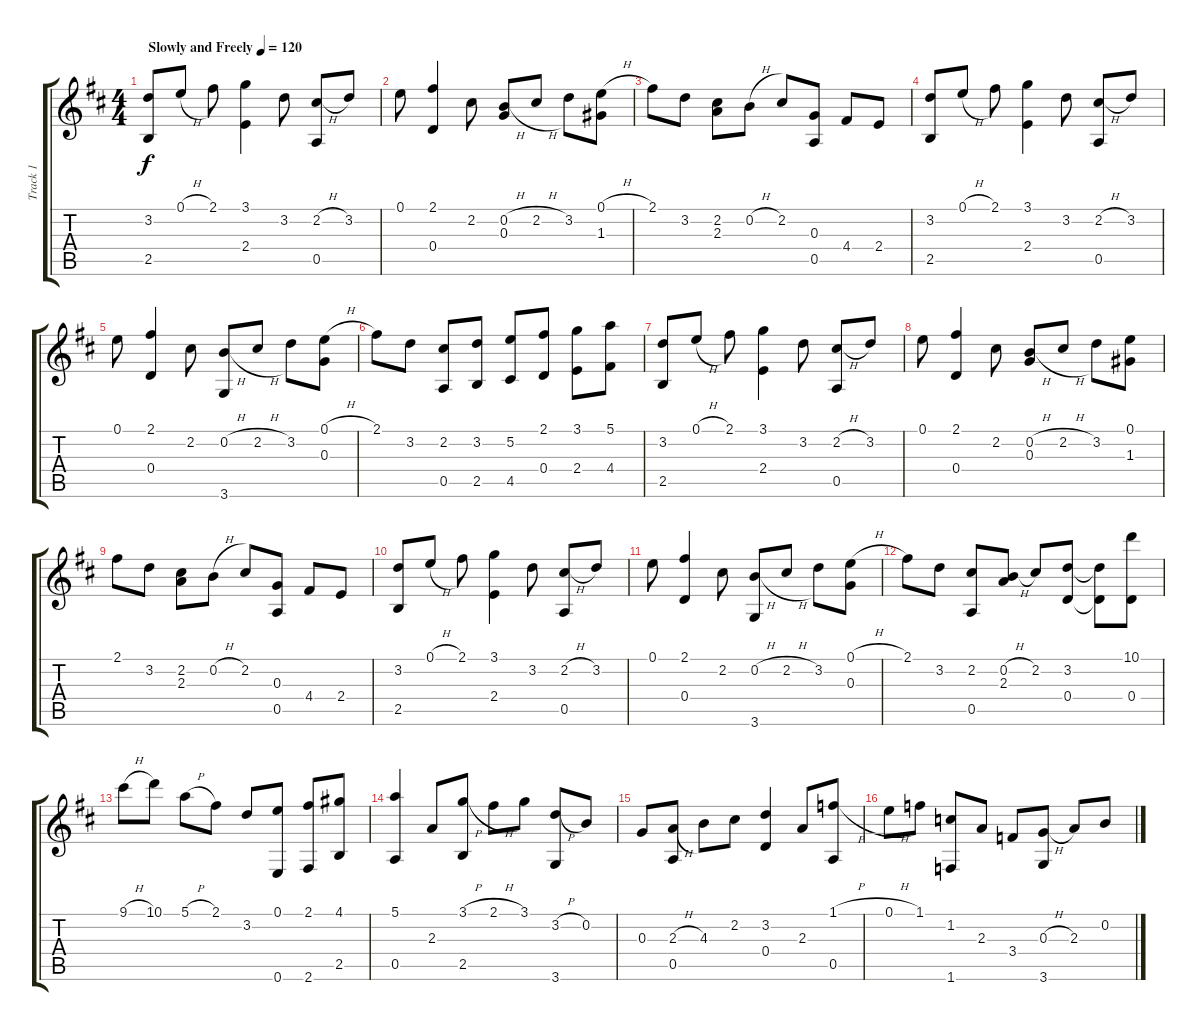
\track ("Track 1" "Track 1") {instrument acousticguitarsteel}
\staff {score tabs}
\tuning (E4 B3 G3 D3 A2 E2) {hide}
\ts (4 4)
\tempo (120 "Slowly and Freely")
\clef g2
\ks bminor
(3.2 2.5).8{dy f instrument acousticguitarsteel} 0.1{h}.8 2.1.8 (3.1 2.4).4 3.2.8 (2.2{h} 0.5).8 3.2.8 |
0.1.8 (2.1 0.4).4 2.2.8 (0.2{h} 0.3).8 2.2{h}.8 3.2.8 (0.1{h} 1.3).8 |
2.1.8 3.2.8 (2.2 2.3).8 0.2{h}.8 2.2.8 (0.3 0.5).8 4.4.8 2.4.8 |
(3.2 2.5).8 0.1{h}.8 2.1.8 (3.1 2.4).4 3.2.8 (2.2{h} 0.5).8 3.2.8 |
0.1.8 (2.1 0.4).4 2.2.8 (0.2{h} 3.6).8 2.2{h}.8 3.2.8 (0.1{h} 0.3).8 |
2.1.8 3.2.8 (2.2 0.5).8 (3.2 2.5).8 (5.2 4.5).8 (2.1 0.4).8 (3.1 2.4).8 (5.1 4.4).8 |
(3.2 2.5).8 0.1{h}.8 2.1.8 (3.1 2.4).4 3.2.8 (2.2{h} 0.5).8 3.2.8 |
0.1.8 (2.1 0.4).4 2.2.8 (0.2{h} 0.3).8 2.2{h}.8 3.2.8 (0.1 1.3).8 |
2.1.8 3.2.8 (2.2 2.3).8 0.2{h}.8 2.2.8 (0.3 0.5).8 4.4.8 2.4.8 |
(3.2 2.5).8 0.1{h}.8 2.1.8 (3.1 2.4).4 3.2.8 (2.2{h} 0.5).8 3.2.8 |
0.1.8 (2.1 0.4).4 2.2.8 (0.2{h} 3.6).8 2.2{h}.8 3.2.8 (0.1{h} 0.3).8 |
2.1.8 3.2.8 (2.2 0.5).8 (0.2{h} 2.3).8 2.2.8 (3.2 0.4).8 (3.2{t} 0.4{t}).8 (10.1 0.4).8 |
9.1{h}.8 10.1.8 5.1{h}.8 2.1.8 3.2.8 (0.1 0.6).8 (2.1 2.6).8 (4.1 2.5).8 |
(5.1 0.5).4 2.3.8 (3.1{h} 2.5).8 2.1{h}.8 3.1.8 (3.2{h} 3.6).8 0.2.8 |
0.3.8 (2.3{h} 0.5).8 4.3.8 2.2.8 (3.2 0.4).4 2.3.8 (1.1{h} 0.5).8 |
0.1{h}.8 1.1.8 (1.2 1.6).8 2.3.8 3.4.8 (0.3{h} 3.6).8 2.3.8 0.2.8
